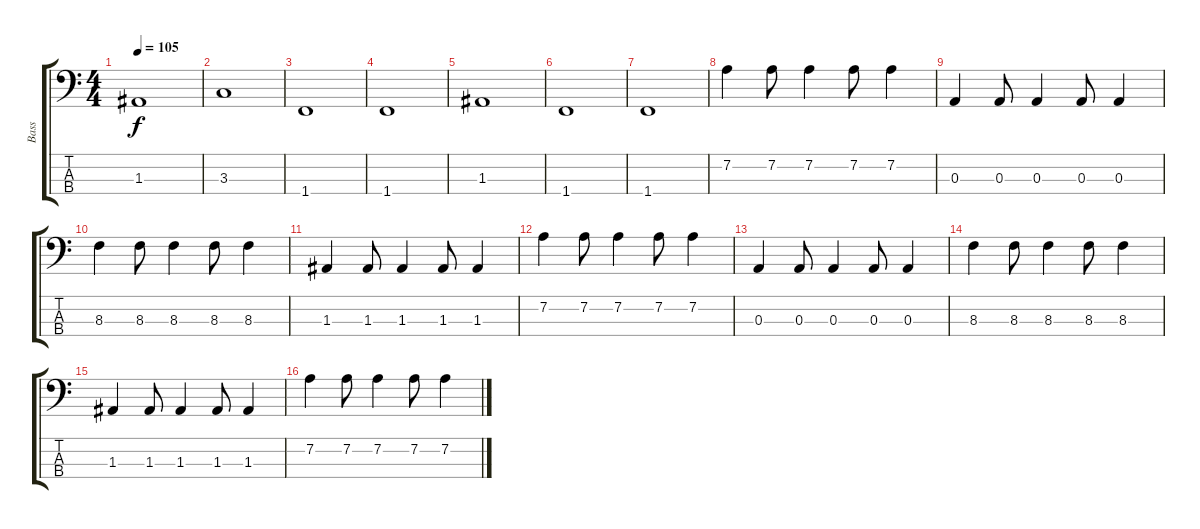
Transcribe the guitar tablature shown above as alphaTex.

\track ("Bass" "Bass") {instrument electricbassfinger}
\staff {score tabs}
\tuning (G2 D2 A1 E1) {hide}
\ts (4 4)
\tempo 105
\clef f4
\ks c
1.3.1{dy f} |
3.3.1 |
1.4.1 |
1.4.1 |
1.3.1 |
1.4.1 |
1.4.1 |
7.2.4 7.2.8 7.2.4 7.2.8 7.2.4 |
0.3.4 0.3.8 0.3.4 0.3.8 0.3.4 |
8.3.4 8.3.8 8.3.4 8.3.8 8.3.4 |
1.3.4 1.3.8 1.3.4 1.3.8 1.3.4 |
7.2.4 7.2.8 7.2.4 7.2.8 7.2.4 |
0.3.4 0.3.8 0.3.4 0.3.8 0.3.4 |
8.3.4 8.3.8 8.3.4 8.3.8 8.3.4 |
1.3.4 1.3.8 1.3.4 1.3.8 1.3.4 |
7.2.4 7.2.8 7.2.4 7.2.8 7.2.4
